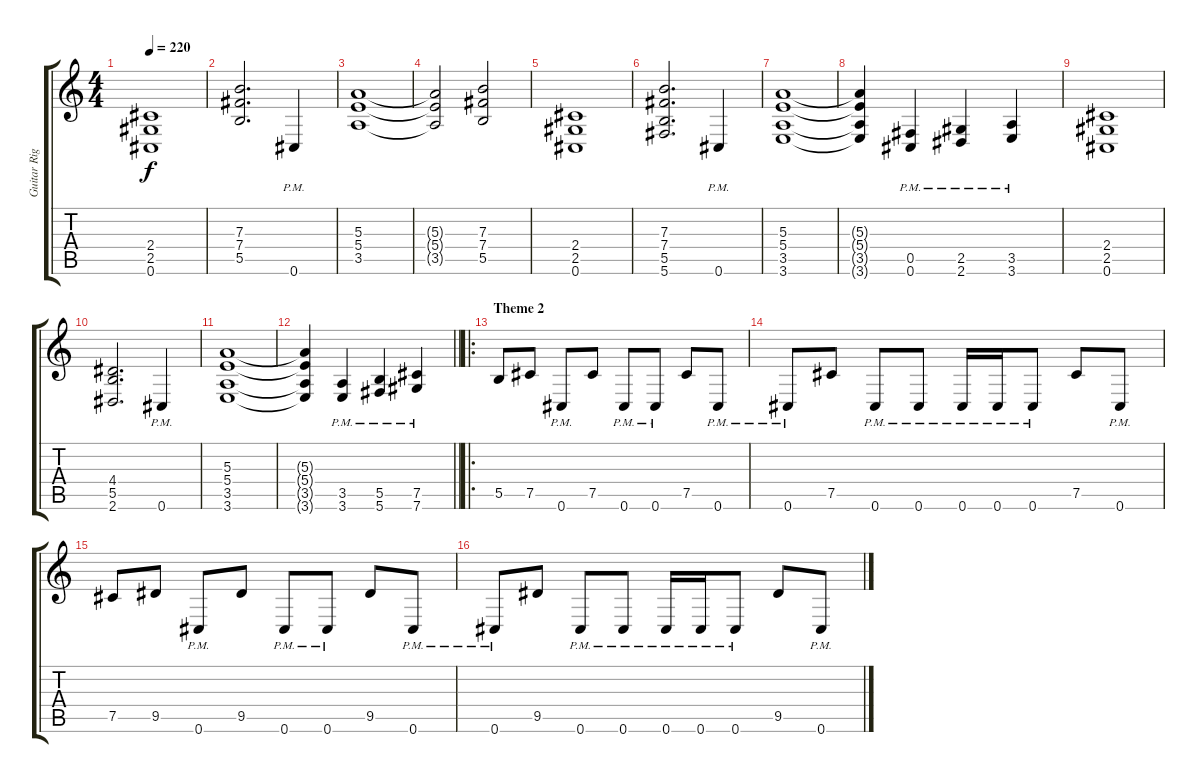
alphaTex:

\track ("Guitar Rigth" "Guitar Rig") {instrument distortionguitar}
\staff {score tabs}
\tuning (Db4 Ab3 E3 B2 Gb2 Db2) {hide}
\ts (4 4)
\tempo 220
\clef g2
\ks c
(2.4 2.5 0.6).1{dy f} |
(7.3 7.4 5.5).2{d} 0.6{pm}.4 |
(5.3 5.4 3.5).1 |
(5.3{t} 5.4{t} 3.5{t}).2 (7.3 7.4 5.5).2 |
(2.4 2.5 0.6).1 |
(7.3 7.4 5.5 5.6).2{d} 0.6{pm}.4 |
(5.3 5.4 3.5 3.6).1 |
(5.3{t} 5.4{t} 3.5{t} 3.6{t}).4 (0.5{pm} 0.6{pm}).4 (2.5{pm} 2.6{pm}).4 (3.5{pm} 3.6{pm}).4 |
(2.4 2.5 0.6).1 |
(4.4 5.5 2.6).2{d} 0.6{pm}.4 |
(5.3 5.4 3.5 3.6).1 |
\barLineRight lightlight
(5.3{t} 5.4{t} 3.5{t} 3.6{t}).4 (3.5{pm} 3.6{pm}).4 (5.5{pm} 5.6{pm}).4 (7.5{pm} 7.6{pm}).4 |
\ro
\section ("" "Theme 2")
5.5.8 7.5.8 0.6{pm}.8 7.5.8 0.6{pm}.8 0.6{pm}.8 7.5.8 0.6{pm}.8 |
0.6{pm}.8 7.5.8 0.6{pm}.8 0.6{pm}.8 0.6{pm}.16 0.6{pm}.16 0.6{pm}.8 7.5.8 0.6{pm}.8 |
7.5.8 9.5.8 0.6{pm}.8 9.5.8 0.6{pm}.8 0.6{pm}.8 9.5.8 0.6{pm}.8 |
0.6{pm}.8 9.5.8 0.6{pm}.8 0.6{pm}.8 0.6{pm}.16 0.6{pm}.16 0.6{pm}.8 9.5.8 0.6{pm}.8
